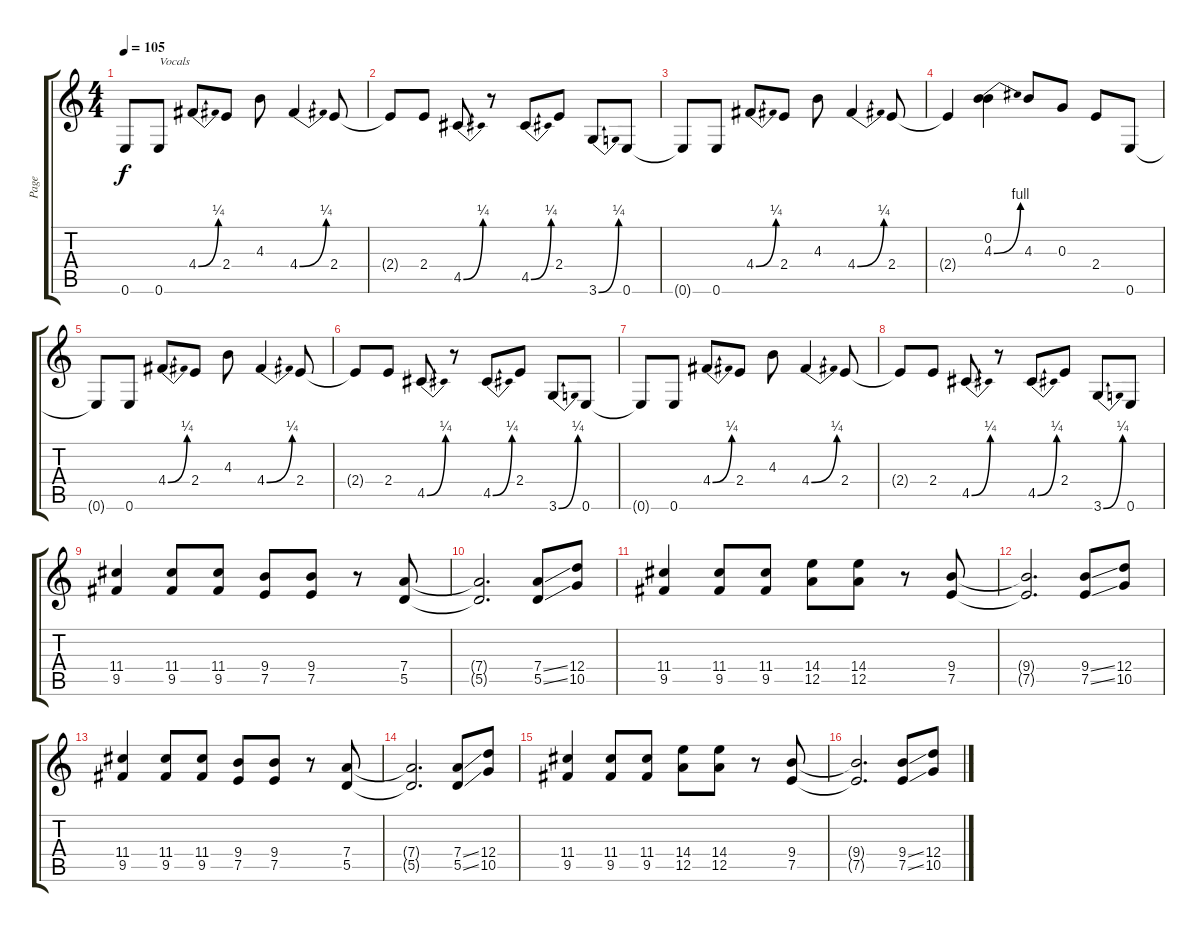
\track ("Page" "Page") {instrument distortionguitar}
\staff {score tabs}
\tuning (E4 B3 G3 D3 A2 E2) {hide}
\ts (4 4)
\tempo 105
\clef g2
\ks c
0.6{t}.8{dy f} 0.6.8{txt "Vocals"} 4.4{be (bend 0 0 60 1)}.8 2.4.8 4.3.8 4.4{be (bend 0 0 60 1)}.4 2.4.8 |
2.4{t}.8 2.4.8 4.5{be (bend 0 0 60 1)}.8 r.8 4.5{be (bend 0 0 60 1)}.8 2.4.8 3.6{be (bend 0 0 60 1)}.8 0.6.8 |
0.6{t}.8 0.6.8 4.4{be (bend 0 0 60 1)}.8 2.4.8 4.3.8 4.4{be (bend 0 0 60 1)}.4 2.4.8 |
2.4{t}.4 (0.2 4.3{be (bend 0 0 60 4)}).4 4.3.8 0.3.8 2.4.8 0.6.8 |
0.6{t}.8 0.6.8 4.4{be (bend 0 0 60 1)}.8 2.4.8 4.3.8 4.4{be (bend 0 0 60 1)}.4 2.4.8 |
2.4{t}.8 2.4.8 4.5{be (bend 0 0 60 1)}.8 r.8 4.5{be (bend 0 0 60 1)}.8 2.4.8 3.6{be (bend 0 0 60 1)}.8 0.6.8 |
0.6{t}.8 0.6.8 4.4{be (bend 0 0 60 1)}.8 2.4.8 4.3.8 4.4{be (bend 0 0 60 1)}.4 2.4.8 |
2.4{t}.8 2.4.8 4.5{be (bend 0 0 60 1)}.8 r.8 4.5{be (bend 0 0 60 1)}.8 2.4.8 3.6{be (bend 0 0 60 1)}.8 0.6.8 |
(11.4 9.5).4 (11.4 9.5).8 (11.4 9.5).8 (9.4 7.5).8 (9.4 7.5).8 r.8 (7.4 5.5).8 |
(7.4{t} 5.5{t}).2{d} (7.4{ss} 5.5{ss}).8 (12.4 10.5).8 |
(11.4 9.5).4 (11.4 9.5).8 (11.4 9.5).8 (14.4 12.5).8 (14.4 12.5).8 r.8 (9.4 7.5).8 |
(9.4{t} 7.5{t}).2{d} (9.4{ss} 7.5{ss}).8 (12.4 10.5).8 |
(11.4 9.5).4 (11.4 9.5).8 (11.4 9.5).8 (9.4 7.5).8 (9.4 7.5).8 r.8 (7.4 5.5).8 |
(7.4{t} 5.5{t}).2{d} (7.4{ss} 5.5{ss}).8 (12.4 10.5).8 |
(11.4 9.5).4 (11.4 9.5).8 (11.4 9.5).8 (14.4 12.5).8 (14.4 12.5).8 r.8 (9.4 7.5).8 |
(9.4{t} 7.5{t}).2{d} (9.4{ss} 7.5{ss}).8 (12.4 10.5).8
